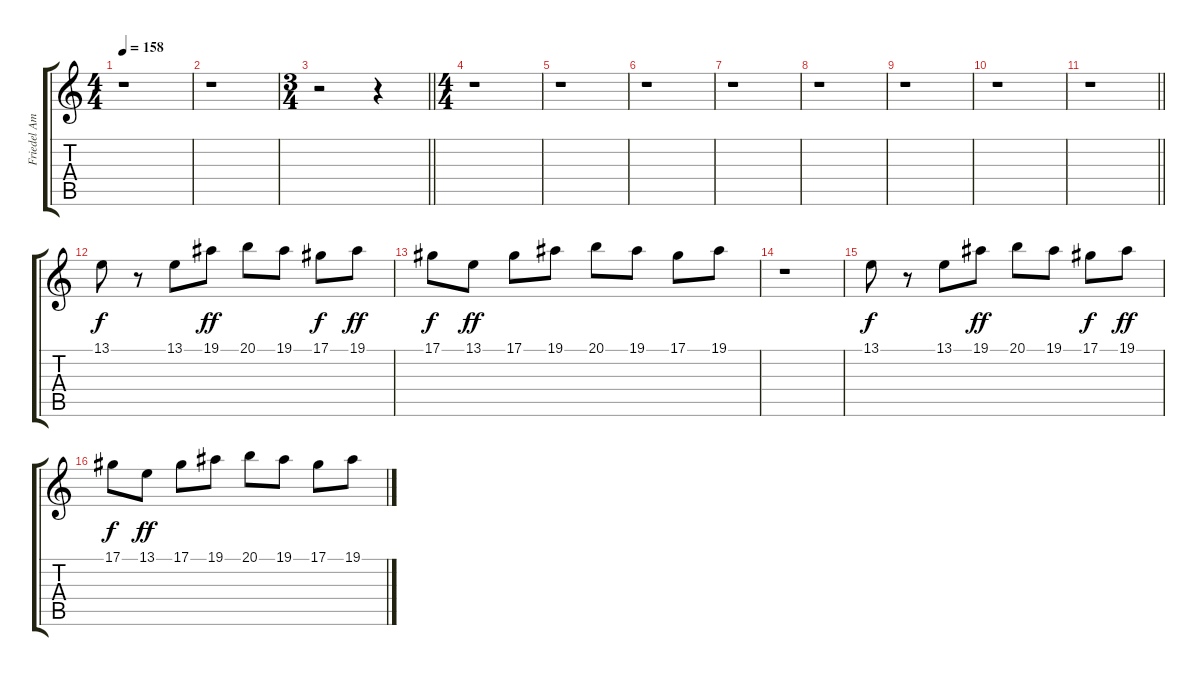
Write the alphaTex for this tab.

\track ("Friedel Amon" "Friedel Am") {instrument stringensemble1}
\staff {score tabs}
\tuning (Eb4 Bb3 Gb3 Db3 Ab2 Eb2) {hide}
\ts (4 4)
\section ("" "")
\tempo 158
\clef g2
\ks c
r.1{dy f} |
r.1 |
\ts (3 4)
\barLineRight lightlight
r.2 r.4 |
\ts (4 4)
\section ("" "")
r.1 |
r.1 |
r.1 |
r.1 |
r.1 |
r.1 |
r.1 |
\barLineRight lightlight
r.1 |
\section ("" "")
13.1.8{volume 14 instrument dulcimer} r.8 13.1.8 19.1.8{dy ff} 20.1.8 19.1.8 17.1.8{dy f} 19.1.8{dy ff} |
17.1.8{dy f} 13.1.8{dy ff} 17.1.8 19.1.8 20.1.8 19.1.8 17.1.8 19.1.8 |
r.1 |
13.1.8{dy f volume 14 instrument dulcimer} r.8 13.1.8 19.1.8{dy ff} 20.1.8 19.1.8 17.1.8{dy f} 19.1.8{dy ff} |
17.1.8{dy f} 13.1.8{dy ff} 17.1.8 19.1.8 20.1.8 19.1.8 17.1.8 19.1.8
